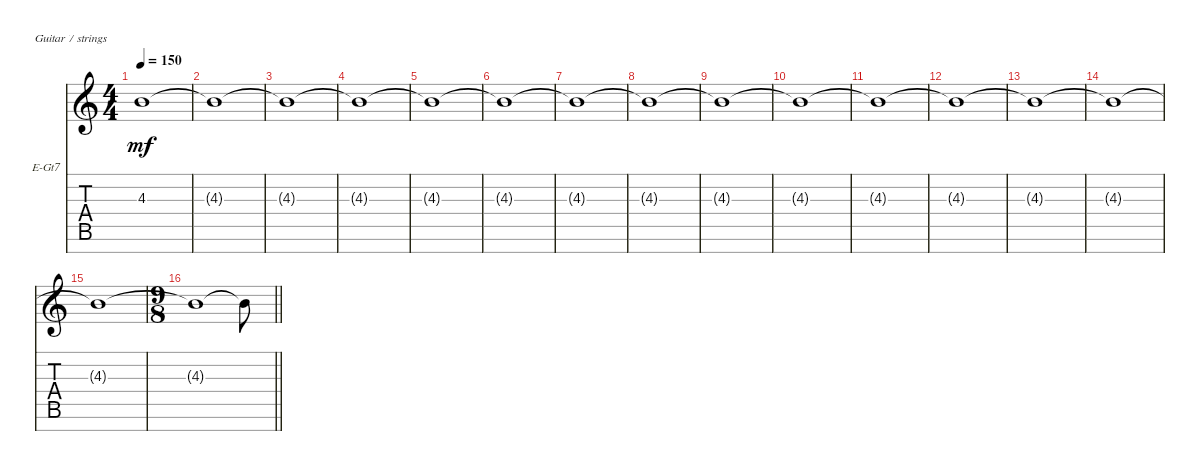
\bracketExtendMode nobrackets
\firstSystemTrackNameOrientation horizontal
\otherSystemsTrackNameOrientation horizontal
\track ("Lead Guitar" "E-Gt7") {instrument electricguitarclean}
\staff {score tabs}
\tuning (E4 B3 G3 D3 A2 E2 B1)
\ts (4 4)
\tempo 150
\clef g2
\scale
0.333333
\ks c
4.3{t}.1{dy mf} |
\scale
0.333333 4.3{t}.1 |
\scale
0.333333 4.3{t}.1 |
\scale
0.333333 4.3{t}.1 |
\scale
0.333333 4.3{t}.1 |
\scale
0.333333 4.3{t}.1 |
\scale
0.333333 4.3{t}.1 |
\scale
0.333333 4.3{t}.1 |
\scale
0.333333 4.3{t}.1 |
\scale
0.333333 4.3{t}.1 |
\scale
0.333333 4.3{t}.1 |
\scale
0.333333 4.3{t}.1 |
\scale
0.333333 4.3{t}.1 |
\scale
0.295238 4.3{t}.1 |
\scale
0.295238 4.3{t}.1 |
\ts (9 8)
\beaming (8 3 3 3)
\scale
0.409524
\barLineRight lightlight
4.3{t}.1 4.3{t}.8
